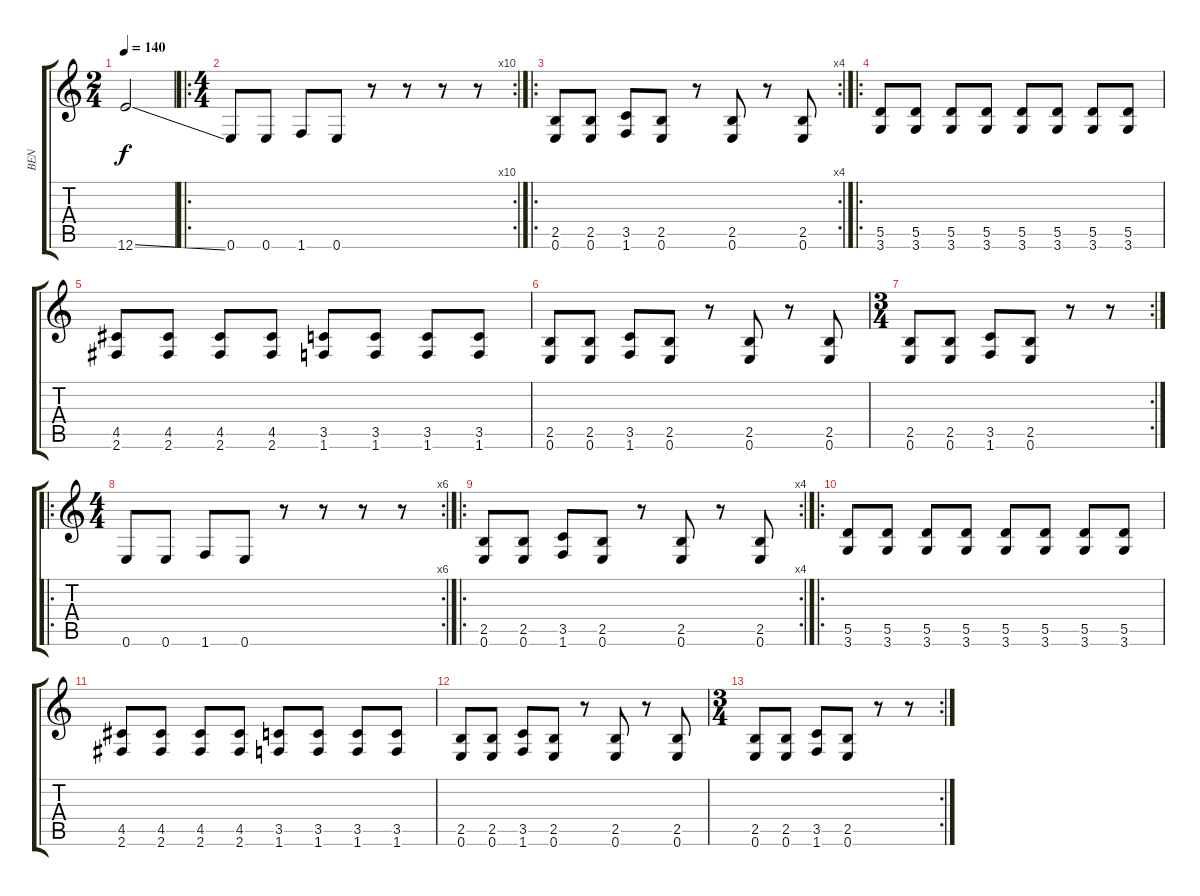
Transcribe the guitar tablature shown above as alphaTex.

\track ("BEN" "BEN") {instrument electricbassfinger}
\staff {score tabs}
\tuning (E4 B3 G3 D3 A2 E2) {hide}
\ts (2 4)
\tempo 140
\clef g2
\ks c
12.6{ss}.2{dy f instrument electricbassfinger} |
\ro
\rc 10
\ts (4 4)
0.6.8 0.6.8 1.6.8 0.6.8 r.8 r.8 r.8 r.8 |
\ro
\rc 4
(2.5 0.6).8 (2.5 0.6).8 (3.5 1.6).8 (2.5 0.6).8 r.8 (2.5 0.6).8 r.8 (2.5 0.6).8 |
\ro
(5.5 3.6).8 (5.5 3.6).8 (5.5 3.6).8 (5.5 3.6).8 (5.5 3.6).8 (5.5 3.6).8 (5.5 3.6).8 (5.5 3.6).8 |
(4.5 2.6).8 (4.5 2.6).8 (4.5 2.6).8 (4.5 2.6).8 (3.5 1.6).8 (3.5 1.6).8 (3.5 1.6).8 (3.5 1.6).8 |
(2.5 0.6).8 (2.5 0.6).8 (3.5 1.6).8 (2.5 0.6).8 r.8 (2.5 0.6).8 r.8 (2.5 0.6).8 |
\rc 2
\ts (3 4)
(2.5 0.6).8 (2.5 0.6).8 (3.5 1.6).8 (2.5 0.6).8 r.8 r.8 |
\ro
\rc 6
\ts (4 4)
0.6.8 0.6.8 1.6.8 0.6.8 r.8 r.8 r.8 r.8 |
\ro
\rc 4
(2.5 0.6).8 (2.5 0.6).8 (3.5 1.6).8 (2.5 0.6).8 r.8 (2.5 0.6).8 r.8 (2.5 0.6).8 |
\ro
(5.5 3.6).8 (5.5 3.6).8 (5.5 3.6).8 (5.5 3.6).8 (5.5 3.6).8 (5.5 3.6).8 (5.5 3.6).8 (5.5 3.6).8 |
(4.5 2.6).8 (4.5 2.6).8 (4.5 2.6).8 (4.5 2.6).8 (3.5 1.6).8 (3.5 1.6).8 (3.5 1.6).8 (3.5 1.6).8 |
(2.5 0.6).8 (2.5 0.6).8 (3.5 1.6).8 (2.5 0.6).8 r.8 (2.5 0.6).8 r.8 (2.5 0.6).8 |
\rc 2
\ts (3 4)
(2.5 0.6).8 (2.5 0.6).8 (3.5 1.6).8 (2.5 0.6).8 r.8 r.8
